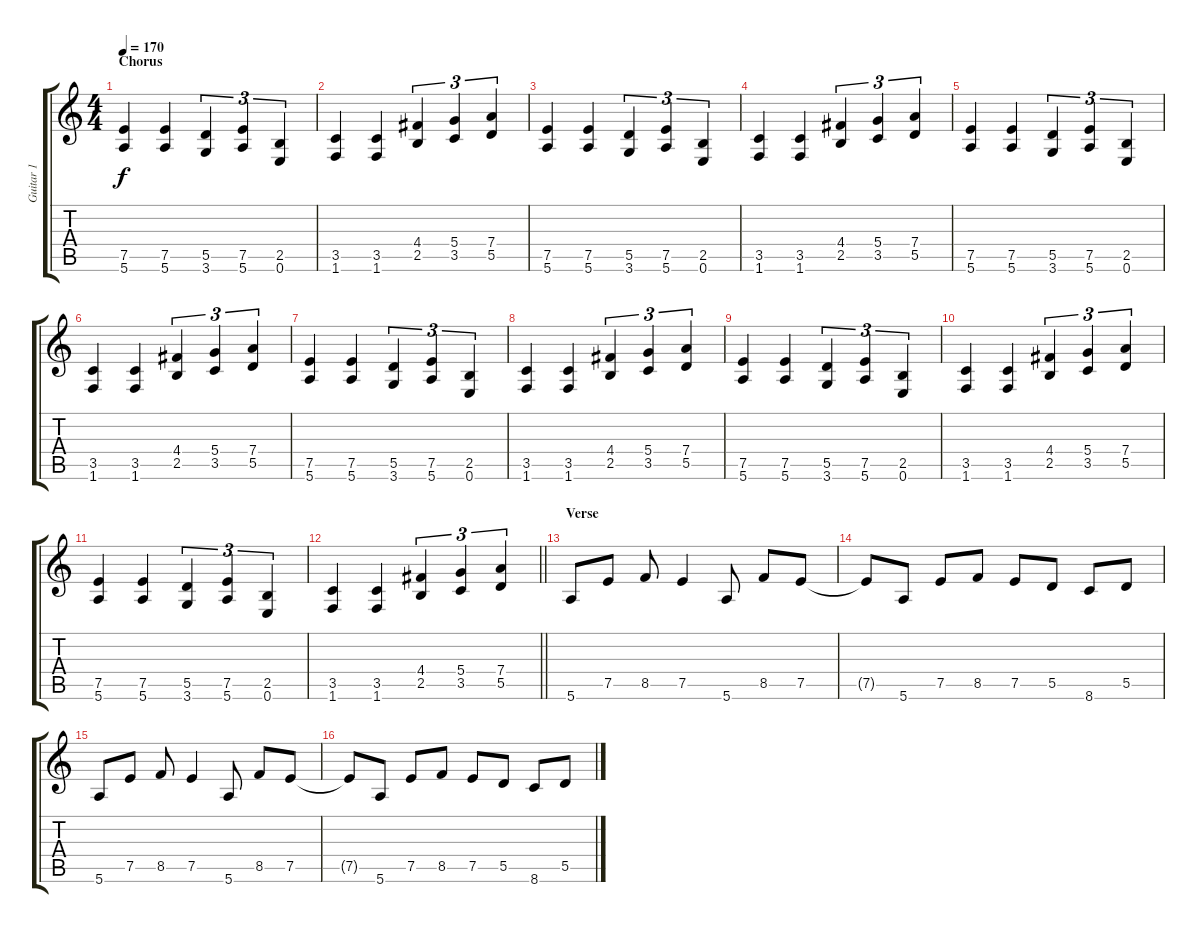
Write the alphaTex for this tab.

\track ("Guitar 1" "Guitar 1") {solo instrument distortionguitar}
\staff {score tabs}
\tuning (E4 B3 G3 D3 A2 E2) {hide}
\ts (4 4)
\section ("" "Chorus")
\tempo 170
\clef g2
\ks c
(7.5 5.6).4{dy f balance 0} (7.5 5.6).4 (5.5 3.6).4{tu (3 2)} (7.5 5.6).4{tu (3 2)} (2.5 0.6).4{tu (3 2)} |
(3.5 1.6).4 (3.5 1.6).4 (4.4 2.5).4{tu (3 2)} (5.4 3.5).4{tu (3 2)} (7.4 5.5).4{tu (3 2)} |
(7.5 5.6).4 (7.5 5.6).4 (5.5 3.6).4{tu (3 2)} (7.5 5.6).4{tu (3 2)} (2.5 0.6).4{tu (3 2)} |
(3.5 1.6).4 (3.5 1.6).4 (4.4 2.5).4{tu (3 2)} (5.4 3.5).4{tu (3 2)} (7.4 5.5).4{tu (3 2)} |
(7.5 5.6).4{balance 8} (7.5 5.6).4 (5.5 3.6).4{tu (3 2)} (7.5 5.6).4{tu (3 2)} (2.5 0.6).4{tu (3 2)} |
(3.5 1.6).4 (3.5 1.6).4 (4.4 2.5).4{tu (3 2)} (5.4 3.5).4{tu (3 2)} (7.4 5.5).4{tu (3 2)} |
(7.5 5.6).4 (7.5 5.6).4 (5.5 3.6).4{tu (3 2)} (7.5 5.6).4{tu (3 2)} (2.5 0.6).4{tu (3 2)} |
(3.5 1.6).4 (3.5 1.6).4 (4.4 2.5).4{tu (3 2)} (5.4 3.5).4{tu (3 2)} (7.4 5.5).4{tu (3 2)} |
(7.5 5.6).4 (7.5 5.6).4 (5.5 3.6).4{tu (3 2)} (7.5 5.6).4{tu (3 2)} (2.5 0.6).4{tu (3 2)} |
(3.5 1.6).4 (3.5 1.6).4 (4.4 2.5).4{tu (3 2)} (5.4 3.5).4{tu (3 2)} (7.4 5.5).4{tu (3 2)} |
(7.5 5.6).4 (7.5 5.6).4 (5.5 3.6).4{tu (3 2)} (7.5 5.6).4{tu (3 2)} (2.5 0.6).4{tu (3 2)} |
\barLineRight lightlight
(3.5 1.6).4 (3.5 1.6).4 (4.4 2.5).4{tu (3 2)} (5.4 3.5).4{tu (3 2)} (7.4 5.5).4{tu (3 2)} |
\section ("" "Verse")
5.6.8 7.5.8 8.5.8 7.5.4 5.6.8 8.5.8 7.5.8 |
7.5{t}.8 5.6.8 7.5.8 8.5.8 7.5.8 5.5.8 8.6.8 5.5.8 |
5.6.8 7.5.8 8.5.8 7.5.4 5.6.8 8.5.8 7.5.8 |
7.5{t}.8 5.6.8 7.5.8 8.5.8 7.5.8 5.5.8 8.6.8 5.5.8
